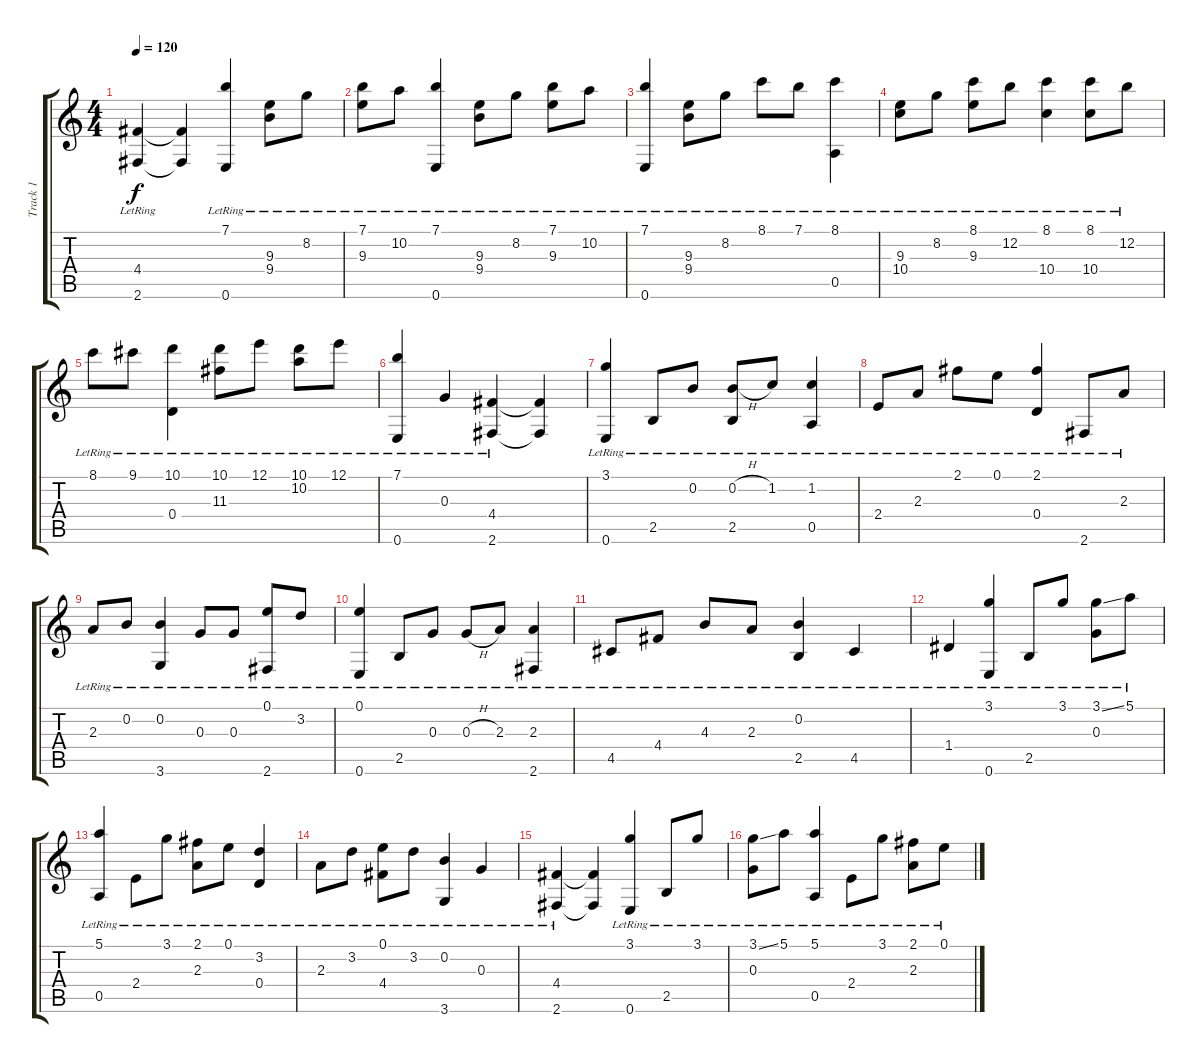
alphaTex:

\track ("Track 1" "Track 1") {instrument acousticguitarsteel}
\staff {score tabs}
\tuning (E4 B3 G3 D3 A2 E2) {hide}
\ts (4 4)
\tempo 120
\clef g2
\ks c
(4.4{lr} 2.6{lr}).4{dy f} (4.4{t} 2.6{t}).4 (7.1{lr} 0.6{lr}).4 (9.3{lr} 9.4{lr}).8 8.2{lr}.8 |
(7.1{lr} 9.3{lr}).8 10.2{lr}.8 (7.1{lr} 0.6{lr}).4 (9.3{lr} 9.4{lr}).8 8.2{lr}.8 (7.1{lr} 9.3{lr}).8 10.2{lr}.8 |
(7.1{lr} 0.6{lr}).4 (9.3{lr} 9.4{lr}).8 8.2{lr}.8 8.1{lr}.8 7.1{lr}.8 (8.1{lr} 0.5{lr}).4 |
(9.3{lr} 10.4{lr}).8 8.2{lr}.8 (8.1{lr} 9.3{lr}).8 12.2{lr}.8 (8.1{lr} 10.4{lr}).4 (8.1{lr} 10.4{lr}).8 12.2{lr}.8 |
8.1{lr}.8 9.1{lr}.8 (10.1{lr} 0.4{lr}).4 (10.1{lr} 11.3{lr}).8 12.1{lr}.8 (10.1{lr} 10.2{lr}).8 12.1{lr}.8 |
(7.1{lr} 0.6{lr}).4 0.3{lr}.4 (4.4{lr} 2.6{lr}).4 (4.4{t} 2.6{t}).4 |
(3.1{lr} 0.6{lr}).4 2.5{lr}.8 0.2{lr}.8 (0.2{h lr} 2.5{lr}).8 1.2{lr}.8 (1.2{lr} 0.5{lr}).4 |
2.4{lr}.8 2.3{lr}.8 2.1{lr}.8 0.1{lr}.8 (2.1{lr} 0.4{lr}).4 2.6{lr}.8 2.3{lr}.8 |
2.3{lr}.8 0.2{lr}.8 (0.2{lr} 3.6{lr}).4 0.3{lr}.8 0.3{lr}.8 (0.1{lr} 2.6{lr}).8 3.2{lr}.8 |
(0.1{lr} 0.6{lr}).4 2.5{lr}.8 0.3{lr}.8 0.3{h lr}.8 2.3{lr}.8 (2.3{lr} 2.6{lr}).4 |
4.5{lr}.8 4.4{lr}.8 4.3{lr}.8 2.3{lr}.8 (0.2{lr} 2.5{lr}).4 4.5{lr}.4 |
1.4{lr}.4 (3.1{lr} 0.6{lr}).4 2.5{lr}.8 3.1{lr}.8 (3.1{ss lr} 0.3{lr}).8 5.1{lr}.8 |
(5.1{lr} 0.5{lr}).4 2.4{lr}.8 3.1{lr}.8 (2.1{lr} 2.3{lr}).8 0.1{lr}.8 (3.2{lr} 0.4{lr}).4 |
2.3{lr}.8 3.2{lr}.8 (0.1{lr} 4.4{lr}).8 3.2{lr}.8 (0.2{lr} 3.6{lr}).4 0.3{lr}.4 |
(4.4{lr} 2.6{lr}).4 (4.4{t} 2.6{t}).4 (3.1{lr} 0.6{lr}).4 2.5{lr}.8 3.1{lr}.8 |
(3.1{ss lr} 0.3{lr}).8 5.1{lr}.8 (5.1{lr} 0.5{lr}).4 2.4{lr}.8 3.1{lr}.8 (2.1{lr} 2.3{lr}).8 0.1{lr}.8
